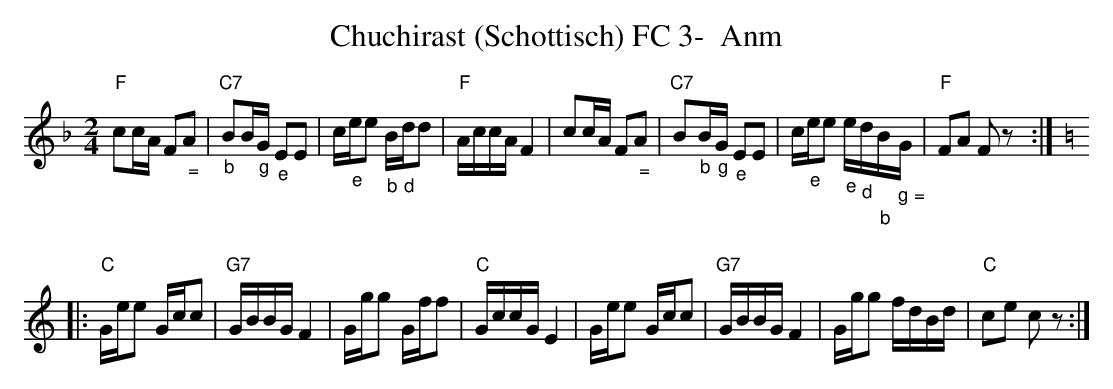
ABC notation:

X:1
T:Chuchirast (Schottisch) FC 3-  Anm
M:2/4
L:1/16
K:Fmaj%%MIDI gchordon
"F"c2cA F2"_ ="A2 | "C7""_b"B2B"_g"G "_e"E2E2 | c"_e"ee2 "_b"B"_d"dd2 | "F"AccA F4 |\
   c2cA F2"_ ="A2 | "C7"B2"_b"B"_g"G "_e"E2E2 | c"_e"ee2 "_e"e"_d"d"_b"B"_ g ="G | "F"F2A2 F2z2 :: [K:Cmaj]
"C"Gee2 Gcc2 | "G7"GBBG F4 | Ggg2 Gff2 | "C"GccG E4 |\
   Gee2 Gcc2 | "G7"GBBG F4 | Ggg2 fdBd |"" "C"c2e2 c2z2 :|
